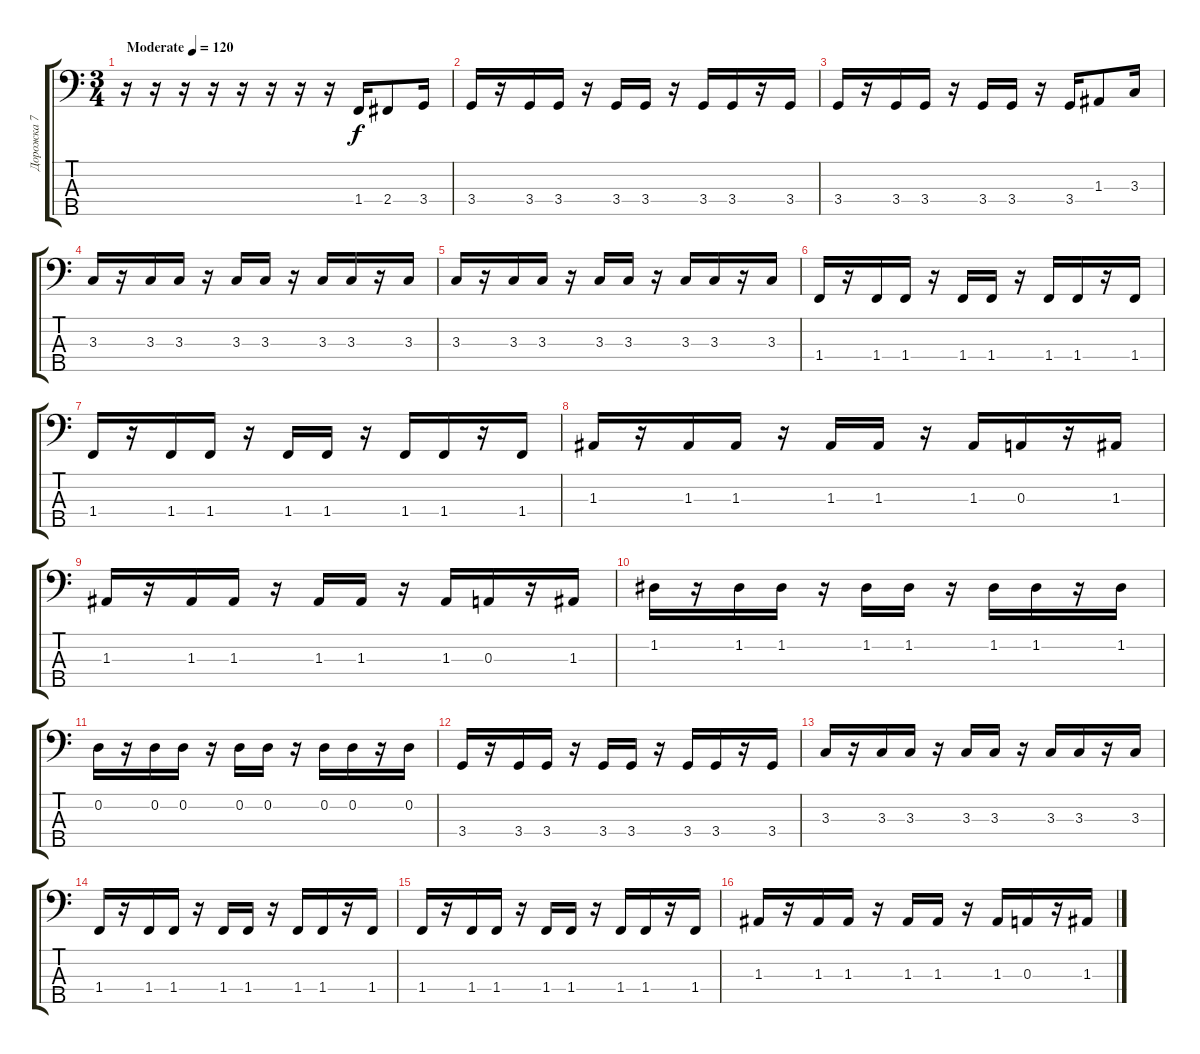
\track ("Дорожка 7" "Дорожка 7") {instrument fretlessbass}
\staff {score tabs}
\tuning (G2 D2 A1 E1 B0) {hide}
\ts (3 4)
\tempo (120 "Moderate")
\clef f4
\ks c
r.16{dy f instrument fretlessbass} r.16 r.16 r.16 r.16 r.16 r.16 r.16 1.4.16 2.4.8 3.4.16 |
3.4.16 r.16 3.4.16 3.4.16 r.16 3.4.16 3.4.16 r.16 3.4.16 3.4.16 r.16 3.4.16 |
3.4.16 r.16 3.4.16 3.4.16 r.16 3.4.16 3.4.16 r.16 3.4.16 1.3.8 3.3.16 |
3.3.16 r.16 3.3.16 3.3.16 r.16 3.3.16 3.3.16 r.16 3.3.16 3.3.16 r.16 3.3.16 |
3.3.16 r.16 3.3.16 3.3.16 r.16 3.3.16 3.3.16 r.16 3.3.16 3.3.16 r.16 3.3.16 |
1.4.16 r.16 1.4.16 1.4.16 r.16 1.4.16 1.4.16 r.16 1.4.16 1.4.16 r.16 1.4.16 |
1.4.16 r.16 1.4.16 1.4.16 r.16 1.4.16 1.4.16 r.16 1.4.16 1.4.16 r.16 1.4.16 |
1.3.16 r.16 1.3.16 1.3.16 r.16 1.3.16 1.3.16 r.16 1.3.16 0.3.16 r.16 1.3.16 |
1.3.16 r.16 1.3.16 1.3.16 r.16 1.3.16 1.3.16 r.16 1.3.16 0.3.16 r.16 1.3.16 |
1.2.16 r.16 1.2.16 1.2.16 r.16 1.2.16 1.2.16 r.16 1.2.16 1.2.16 r.16 1.2.16 |
0.2.16 r.16 0.2.16 0.2.16 r.16 0.2.16 0.2.16 r.16 0.2.16 0.2.16 r.16 0.2.16 |
3.4.16 r.16 3.4.16 3.4.16 r.16 3.4.16 3.4.16 r.16 3.4.16 3.4.16 r.16 3.4.16 |
3.3.16 r.16 3.3.16 3.3.16 r.16 3.3.16 3.3.16 r.16 3.3.16 3.3.16 r.16 3.3.16 |
1.4.16 r.16 1.4.16 1.4.16 r.16 1.4.16 1.4.16 r.16 1.4.16 1.4.16 r.16 1.4.16 |
1.4.16 r.16 1.4.16 1.4.16 r.16 1.4.16 1.4.16 r.16 1.4.16 1.4.16 r.16 1.4.16 |
1.3.16 r.16 1.3.16 1.3.16 r.16 1.3.16 1.3.16 r.16 1.3.16 0.3.16 r.16 1.3.16
